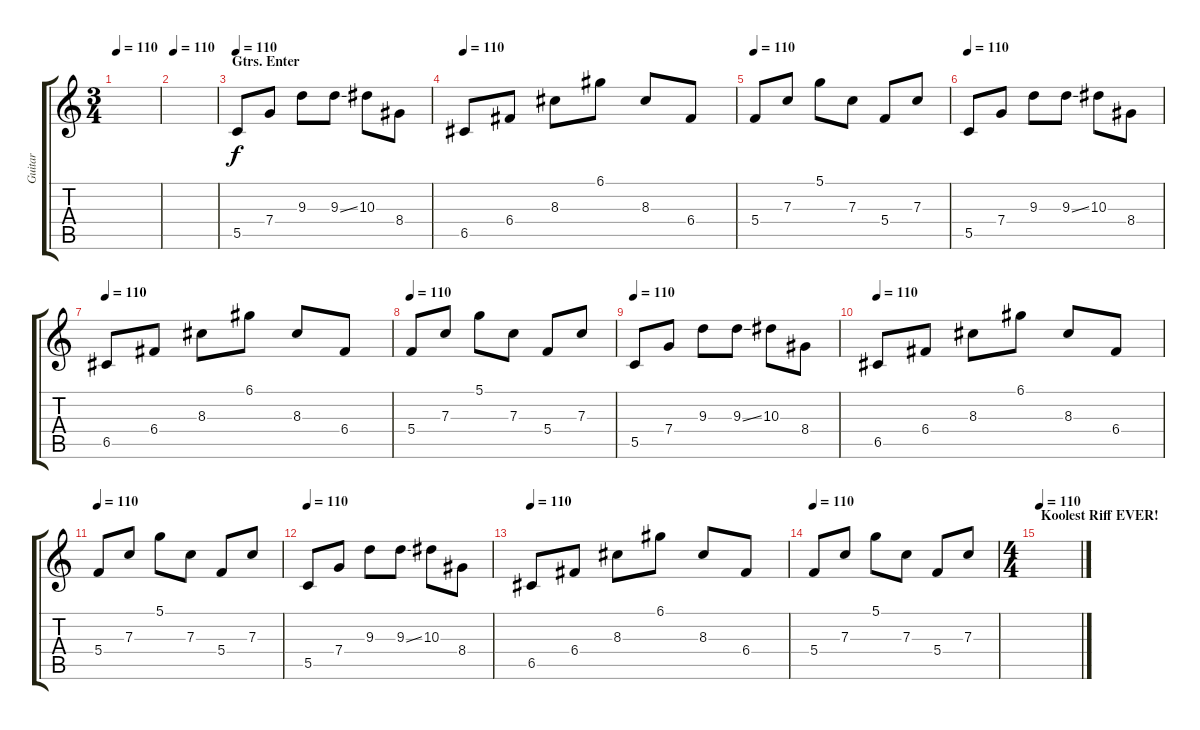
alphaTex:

\track ("Guitar" "Guitar") {instrument distortionguitar}
\staff {score tabs}
\tuning (D4 A3 F3 C3 G2 D2) {hide}
\ts (3 4)
\tempo 110
\clef g2
\ks c
|
\tempo 110
|
\section ("" "Gtrs. Enter")
\tempo 110
5.5.8 7.4.8 9.3.8 9.3{ss}.8 10.3.8 8.4.8 |
\tempo 110
6.5.8 6.4.8 8.3.8 6.1.8 8.3.8 6.4.8 |
\tempo 110
5.4.8 7.3.8 5.1.8 7.3.8 5.4.8 7.3.8 |
\tempo 110
5.5.8 7.4.8 9.3.8 9.3{ss}.8 10.3.8 8.4.8 |
\tempo 110
6.5.8 6.4.8 8.3.8 6.1.8 8.3.8 6.4.8 |
\tempo 110
5.4.8 7.3.8 5.1.8 7.3.8 5.4.8 7.3.8 |
\tempo 110
5.5.8 7.4.8 9.3.8 9.3{ss}.8 10.3.8 8.4.8 |
\tempo 110
6.5.8 6.4.8 8.3.8 6.1.8 8.3.8 6.4.8 |
\tempo 110
5.4.8 7.3.8 5.1.8 7.3.8 5.4.8 7.3.8 |
\tempo 110
5.5.8 7.4.8 9.3.8 9.3{ss}.8 10.3.8 8.4.8 |
\tempo 110
6.5.8 6.4.8 8.3.8 6.1.8 8.3.8 6.4.8 |
\tempo 110
5.4.8 7.3.8 5.1.8 7.3.8 5.4.8 7.3.8 |
\ts (4 4)
\section ("" "Koolest Riff EVER!")
\tempo 110
